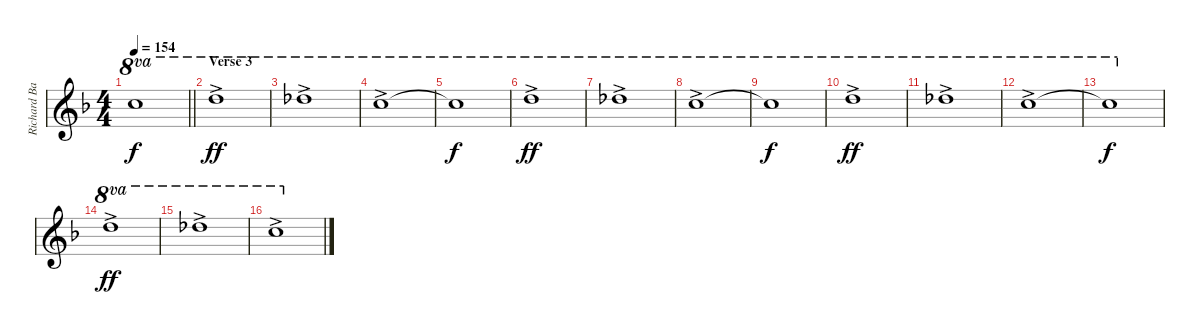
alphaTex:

\track ("Richard Barbieri Piano/Organ" "Richard Ba") {instrument acousticgrandpiano}
\staff {score}
\tuning (E4 B3 G3 D3 A2 E2) {hide}
\ts (4 4)
\tempo 154
\clef g2
\barLineRight lightlight
\ks dminor
20.1{t}.1{ot 8va dy f} |
\section ("" "Verse 3")
22.1{ac}.1{ot 8va dy ff} |
21.1{ac}.1{ot 8va} |
20.1{ac}.1{ot 8va} |
20.1{t}.1{ot 8va dy f} |
22.1{ac}.1{ot 8va dy ff} |
21.1{ac}.1{ot 8va} |
20.1{ac}.1{ot 8va} |
20.1{t}.1{ot 8va dy f} |
22.1{ac}.1{ot 8va dy ff} |
21.1{ac}.1{ot 8va} |
20.1{ac}.1{ot 8va} |
20.1{t}.1{ot 8va dy f} |
22.1{ac}.1{ot 8va dy ff} |
21.1{ac}.1{ot 8va} |
20.1{ac}.1{ot 8va}
